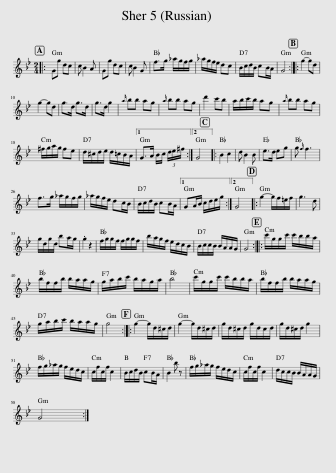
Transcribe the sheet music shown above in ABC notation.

X:1
L:1/8
M:2/4
I:linebreak $
K:Gmin
V:1 treble
V:1
|: Gg dc | c B2 A | Gg dc | c B2 G | f>g _a/g/f/g/ | %5
 _a/g/f/e/ dc | B/c/d/B/ cB/A/ | G4 :: g2- gd |$ g2- gd | %10
 g>d g>d | g>d g2 |{a} bb ag |{a} bb ag | d'2 c'b | %15
 a/b/c'/b/ ag |{a} bb ag |$ ^f/g/a/g/ fe | d/^c/d/e/ d/=c/B/A/ |1 G>A B/c/ (3d/e/^f/ :|2 %20
 G4 |: B2 c2 | d B2 B | e>d eg | g{f} f3 |$ %25
 f>g _a/g/f/g/ | _a/g/f/e/ dc/B/ | B/c/d/B/ cB/A/ |1 GA/B/ c/d/e/g/ :|2 G4 |: %30
 g2- g/f/=e/f/ | g3 d |$ g/d/g/d/ ba/g/ | .g2 z2 | f/g/g/f/ f/g/g/f/ | %35
 b/a/g/f/ e/d/c/B/ | B/c/c/B/ B/A/A/G/ | G4 :: c'/g/g/c'/ c'/b/b/a/ |$ b/f/f/b/ b/a/a/g/ | %40
 g/a/b/c'/ b/a/g/a/ | b4 | c'/g/g/c'/ c'/b/b/a/ | b/f/f/b/ b/a/a/g/ |$ g/a/b/c'/ b/a/a/g/ | %45
 g4 :: g2- g/d/^c/d/ | g2- g/d/^c/d/ | g/d/^c/d/ g/d/c/d/ | g/d/^c/d/ g2 |$ %50
 f/g/_a/g/ f/e/d/c/ | c/f/c/f/ c2 | B/c/d/B/ cB/A/ | B2 b z | f/g/_a/g/ f/e/d/c/ | %55
 c/f/c/f/ c2 | d/c/c/B/ B/A/A/G/ |$ G4 :| %58
